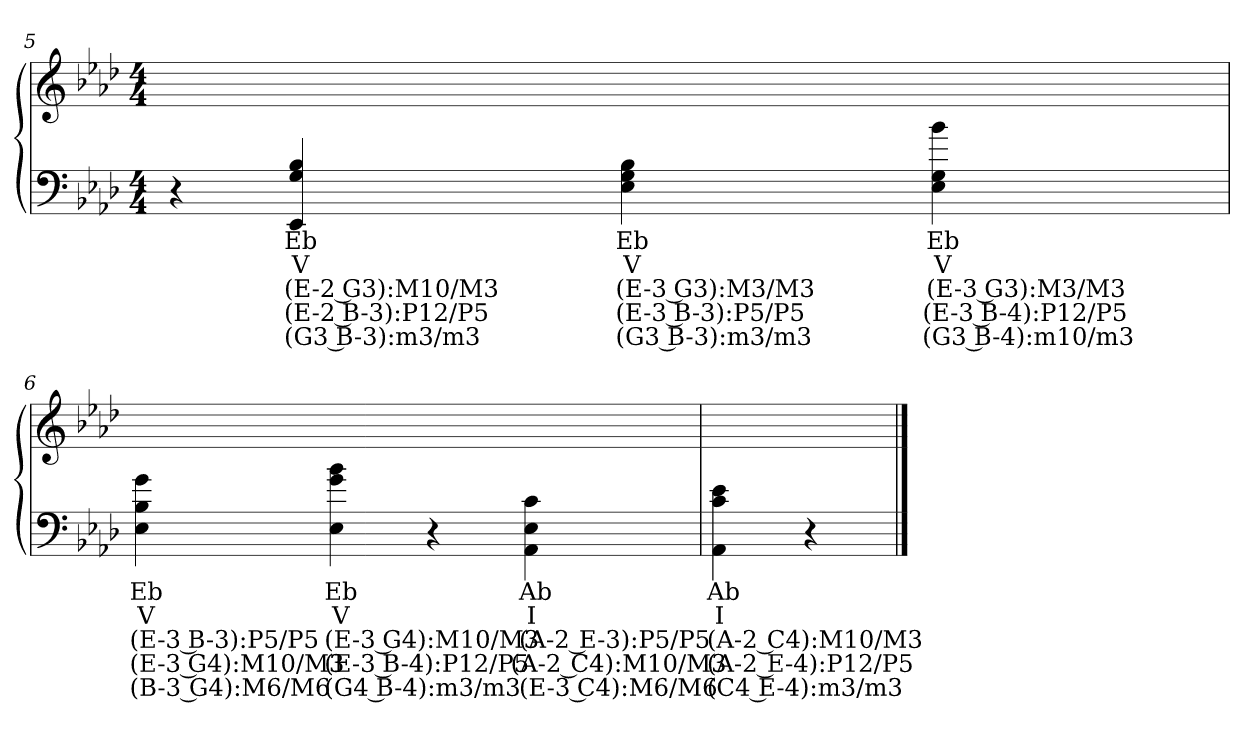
**kern	**text	**text	**text	**text	**text	**kern
*part2	*part2	*part2	*part2	*part2	*part2	*part1
*staff2	*staff2	*staff2	*staff2	*staff2	*staff2	*staff1
*clefF4	*	*	*	*	*	*clefG2
*k[b-e-a-d-]	*	*	*	*	*	*k[b-e-a-d-]
*A-:	*	*	*	*	*	*A-:
*M4/4	*	*	*	*	*	*M4/4
=5	=5	=5	=5	=5	=5	=5
4r	.	.	.	.	.	1ryy
4EE- 4G 4B-	Eb	V	(E-2 G3):M10/M3	(E-2 B-3):P12/P5	(G3 B-3):m3/m3	.
4E- 4G 4B-	Eb	V	(E-3 G3):M3/M3	(E-3 B-3):P5/P5	(G3 B-3):m3/m3	.
4E- 4G 4b-	Eb	V	(E-3 G3):M3/M3	(E-3 B-4):P12/P5	(G3 B-4):m10/m3	.
=6	=6	=6	=6	=6	=6	=6
4E- 4B- 4g	Eb	V	(E-3 B-3):P5/P5	(E-3 G4):M10/M3	(B-3 G4):M6/M6	1ryy
4E- 4g 4b-	Eb	V	(E-3 G4):M10/M3	(E-3 B-4):P12/P5	(G4 B-4):m3/m3	.
4r	.	.	.	.	.	.
4AA- 4E- 4c	Ab	I	(A-2 E-3):P5/P5	(A-2 C4):M10/M3	(E-3 C4):M6/M6	.
=7	=7	=7	=7	=7	=7	=7
4AA- 4c 4e-	Ab	I	(A-2 C4):M10/M3	(A-2 E-4):P12/P5	(C4 E-4):m3/m3	2ryy
4r	.	.	.	.	.	.
==	==	==	==	==	==	==
*-	*-	*-	*-	*-	*-	*-
